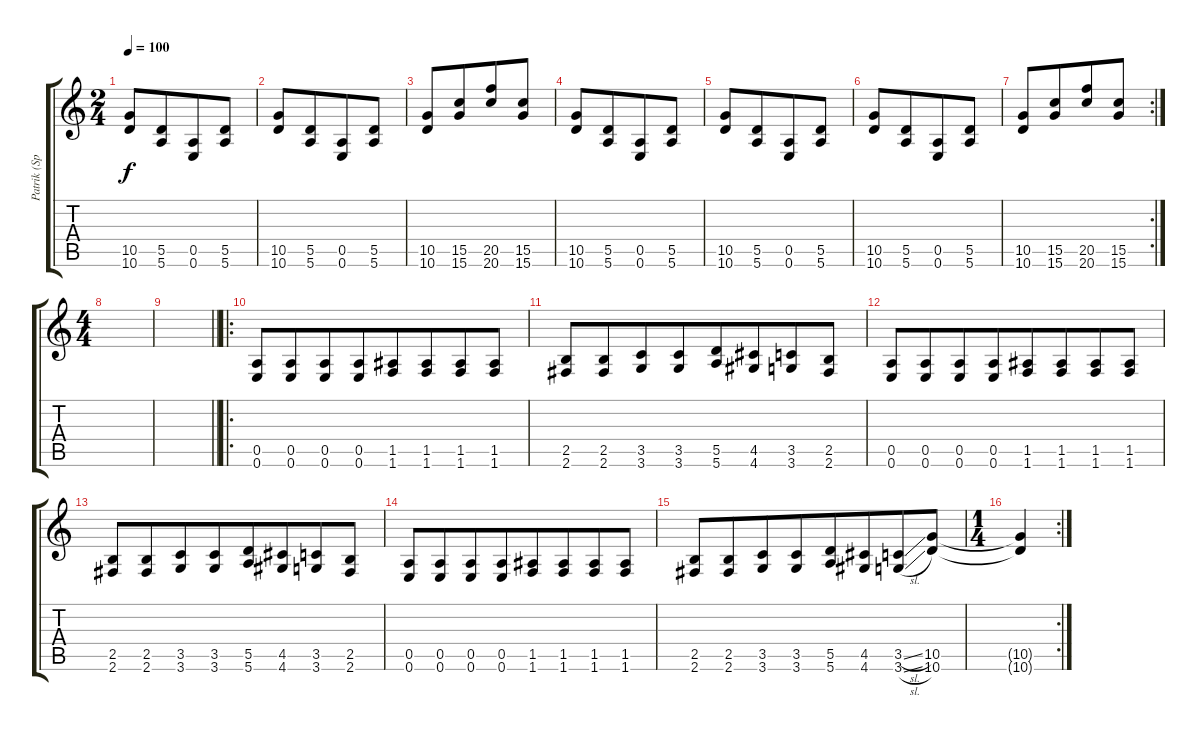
\track ("Patrik (Speaker: metal)" "Patrik (Sp") {instrument distortionguitar}
\staff {score tabs}
\tuning (E4 B3 G3 D3 A2 E2) {hide}
\ts (2 4)
\tempo 100
\clef g2
\ks c
(10.5 10.6).8{dy f beam merge} (5.5 5.6).8{beam merge} (0.5 0.6).8{beam merge} (5.5 5.6).8 |
(10.5 10.6).8{beam merge} (5.5 5.6).8{beam merge} (0.5 0.6).8{beam merge} (5.5 5.6).8 |
(10.5 10.6).8{beam merge} (15.5 15.6).8{beam merge} (20.5 20.6).8{beam merge} (15.5 15.6).8 |
(10.5 10.6).8{beam merge} (5.5 5.6).8{beam merge} (0.5 0.6).8{beam merge} (5.5 5.6).8 |
(10.5 10.6).8{beam merge} (5.5 5.6).8{beam merge} (0.5 0.6).8{beam merge} (5.5 5.6).8 |
(10.5 10.6).8{beam merge} (5.5 5.6).8{beam merge} (0.5 0.6).8{beam merge} (5.5 5.6).8 |
\rc 2
(10.5 10.6).8{beam merge} (15.5 15.6).8{beam merge} (20.5 20.6).8{beam merge} (15.5 15.6).8 |
\ts (4 4)
|
\barLineRight lightlight
|
\ro
(0.5 0.6).8{beam merge} (0.5 0.6).8{beam merge} (0.5 0.6).8{beam merge} (0.5 0.6).8{beam merge} (1.5 1.6).8{beam merge} (1.5 1.6).8{beam merge} (1.5 1.6).8{beam merge} (1.5 1.6).8 |
(2.5 2.6).8{beam merge} (2.5 2.6).8{beam merge} (3.5 3.6).8{beam merge} (3.5 3.6).8{beam merge} (5.5 5.6).8{beam merge} (4.5 4.6).8{beam merge} (3.5 3.6).8{beam merge} (2.5 2.6).8 |
(0.5 0.6).8{beam merge} (0.5 0.6).8{beam merge} (0.5 0.6).8{beam merge} (0.5 0.6).8{beam merge} (1.5 1.6).8{beam merge} (1.5 1.6).8{beam merge} (1.5 1.6).8{beam merge} (1.5 1.6).8 |
(2.5 2.6).8{beam merge} (2.5 2.6).8{beam merge} (3.5 3.6).8{beam merge} (3.5 3.6).8{beam merge} (5.5 5.6).8{beam merge} (4.5 4.6).8{beam merge} (3.5 3.6).8{beam merge} (2.5 2.6).8 |
(0.5 0.6).8{beam merge} (0.5 0.6).8{beam merge} (0.5 0.6).8{beam merge} (0.5 0.6).8{beam merge} (1.5 1.6).8{beam merge} (1.5 1.6).8{beam merge} (1.5 1.6).8{beam merge} (1.5 1.6).8 |
(2.5 2.6).8{beam merge} (2.5 2.6).8{beam merge} (3.5 3.6).8{beam merge} (3.5 3.6).8{beam merge} (5.5 5.6).8{beam merge} (4.5 4.6).8{beam merge} (3.5{sl} 3.6{sl}).8{beam merge} (10.5 10.6).8 |
\rc 2
\ts (1 4)
(10.5{t} 10.6{t}).4
